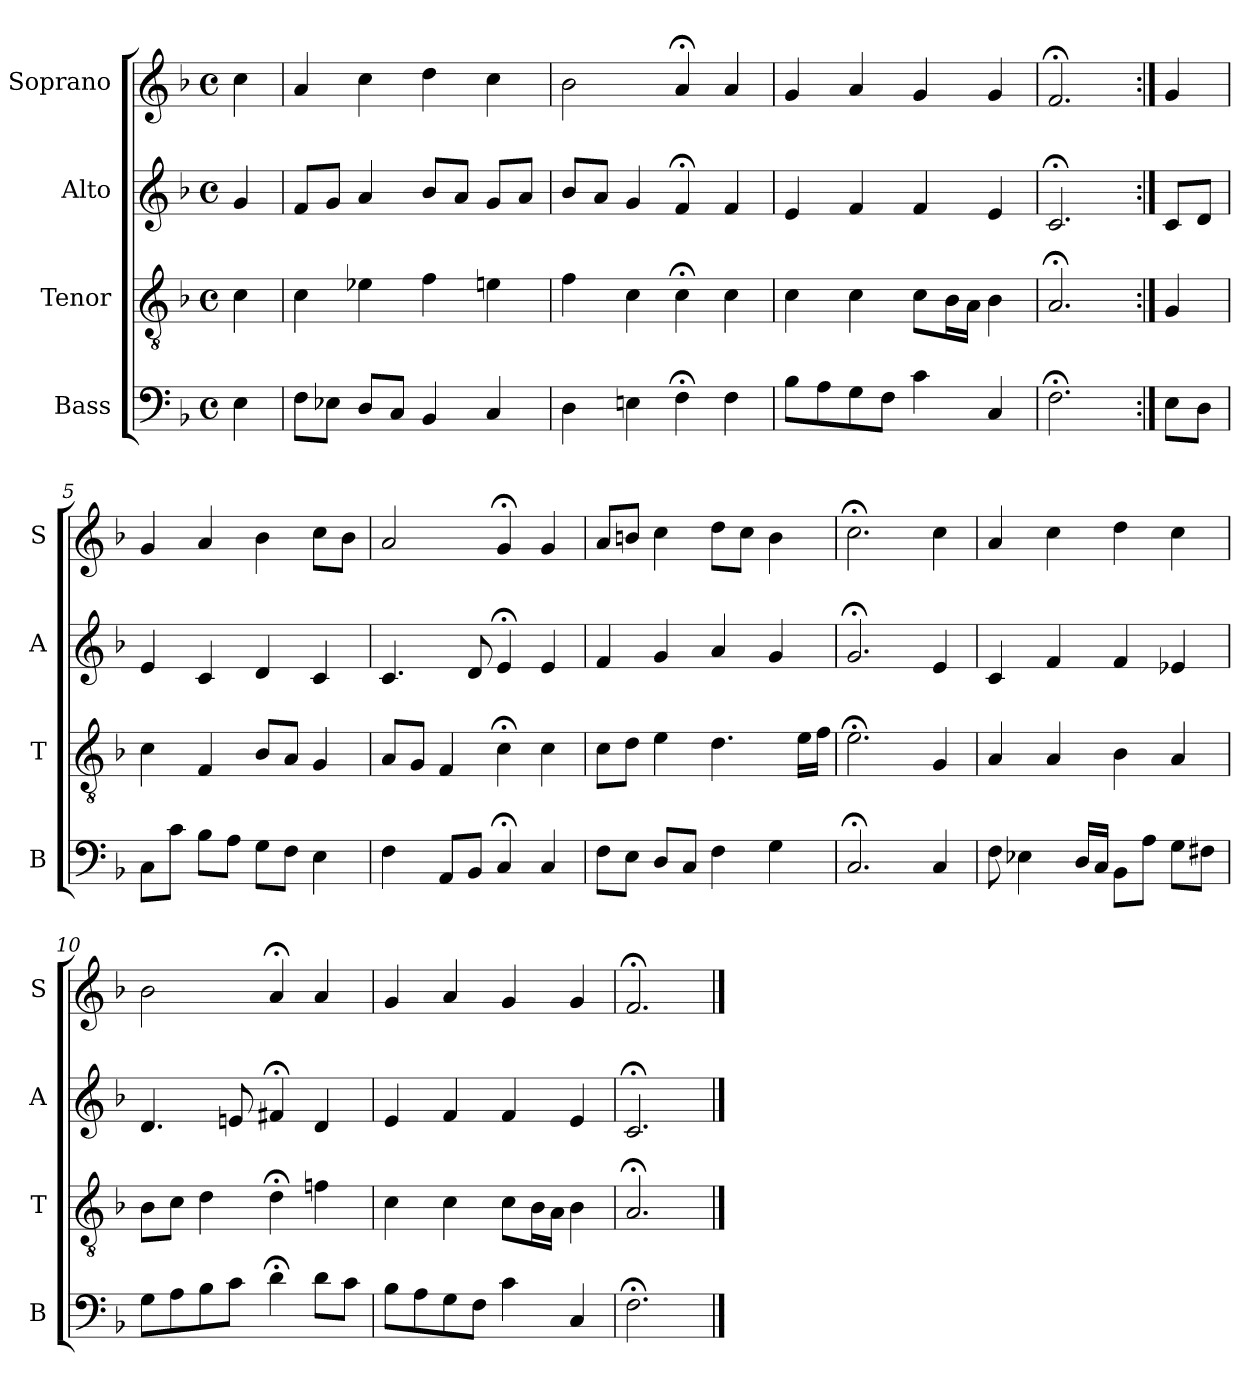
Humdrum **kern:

**kern	**kern	**kern	**kern
*part4	*part3	*part2	*part1
*staff4	*staff3	*staff2	*staff1
*I"Bass	*I"Tenor	*I"Alto	*I"Soprano
*I'B	*I'T	*I'A	*I'S
*clefF4	*clefGv2	*clefG2	*clefG2
*k[b-]	*k[b-]	*k[b-]	*k[b-]
*F:	*F:	*F:	*F:
*M4/4	*M4/4	*M4/4	*M4/4
*met(c)	*met(c)	*met(c)	*met(c)
*MM100	*MM100	*MM100	*MM100
=	=	=	=
4E	4c	4g	4cc
=1	=1	=1	=1
8FL	4c	8fL	4a
8E-XJ	.	8gJ	.
8DL	4e-X	4a	4cc
8CJ	.	.	.
4BB-	4f	8b-L	4dd
.	.	8aJ	.
4C	4en	8gL	4cc
.	.	8aJ	.
=2	=2	=2	=2
4D	4f	8b-L	2b-
.	.	8aJ	.
4En	4c	4g	.
4F;<	4c;<	4f;<	4a;<
4F	4c	4f	4a
=3	=3	=3	=3
8B-L	4c	4e	4g
8A	.	.	.
8G	4c	4f	4a
8FJ	.	.	.
4c	8cL	4f	4g
.	16B-L	.	.
.	16AJJ	.	.
4C	4B-	4e	4g
=4	=4	=4	=4
2.F;<	2.A;<	2.c;<	2.f;<
=:|!	=:|!	=:|!	=:|!
8EL	4G	8cL	4g
8DJ	.	8dJ	.
=5	=5	=5	=5
8CL	4c	4e	4g
8cJ	.	.	.
8B-L	4F	4c	4a
8AJ	.	.	.
8GL	8B-L	4d	4b-
8FJ	8AJ	.	.
4E	4G	4c	8ccL
.	.	.	8b-J
=6	=6	=6	=6
4F	8AL	4.c	2a
.	8GJ	.	.
8AAL	4F	.	.
8BB-J	.	8d	.
4C;<	4c;<	4e;<	4g;<
4C	4c	4e	4g
=7	=7	=7	=7
8FL	8cL	4f	8aL
8EJ	8dJ	.	8bnJ
8DL	4e	4g	4cc
8CJ	.	.	.
4F	4.d	4a	8ddL
.	.	.	8ccJ
4G	.	4g	4b
.	16eLL	.	.
.	16fJJ	.	.
=8	=8	=8	=8
2.C;<	2.e;<	2.g;<	2.cc;<
4C	4G	4e	4cc
=9	=9	=9	=9
8F	4A	4c	4a
4E-X	.	.	.
.	4A	4f	4cc
16DLL	.	.	.
16CJJ	.	.	.
8BB-L	4B-	4f	4dd
8AJ	.	.	.
8GL	4A	4e-X	4cc
8F#XJ	.	.	.
=10	=10	=10	=10
8GL	8B-L	4.d	2b-
8A	8cJ	.	.
8B-	4d	.	.
8cJ	.	8en	.
4d;<	4d;<	4f#X;<	4a;<
8dL	4fn	4d	4a
8cJ	.	.	.
=11	=11	=11	=11
8B-L	4c	4e	4g
8A	.	.	.
8G	4c	4f	4a
8FJ	.	.	.
4c	8cL	4f	4g
.	16B-L	.	.
.	16AJJ	.	.
4C	4B-	4e	4g
=12	=12	=12	=12
2.F;<	2.A;<	2.c;<	2.f;<
==	==	==	==
*-	*-	*-	*-
